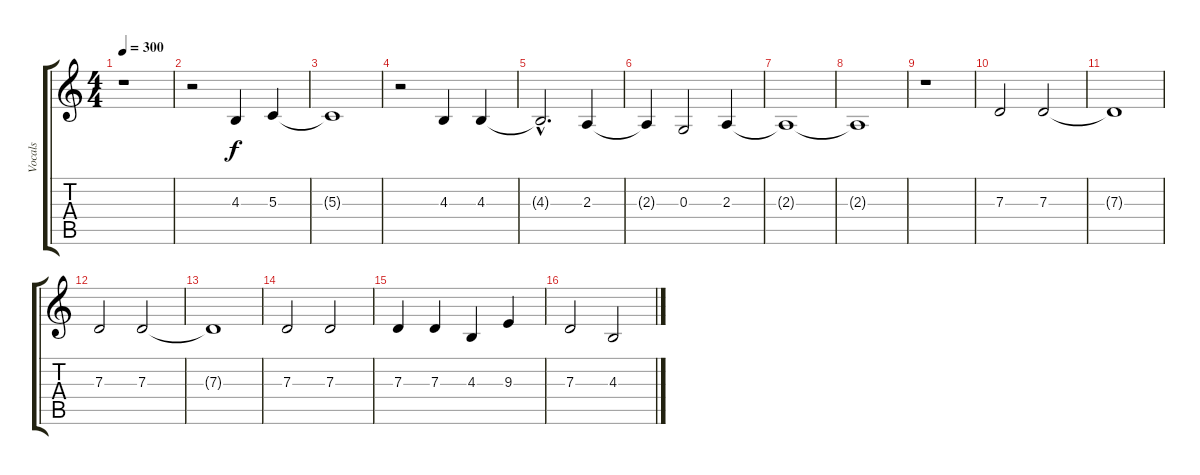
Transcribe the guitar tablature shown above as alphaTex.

\track ("Vocals" "Vocals") {instrument lead1square}
\staff {score tabs}
\tuning (E4 B3 G3 D3 A2 E2) {hide}
\ts (4 4)
\tempo 300
\clef g2
\ks c
r.1{dy f} |
r.2 4.3.4 5.3.4 |
5.3{t}.1 |
r.2 4.3.4 4.3.4 |
4.3{hac t}.2{d} 2.3.4 |
2.3{t}.4 0.3.2 2.3.4 |
2.3{t}.1 |
2.3{t}.1 |
r.1 |
7.3.2 7.3.2 |
7.3{t}.1 |
7.3.2 7.3.2 |
7.3{t}.1 |
7.3.2 7.3.2 |
7.3.4 7.3.4 4.3.4 9.3.4 |
7.3.2 4.3.2
